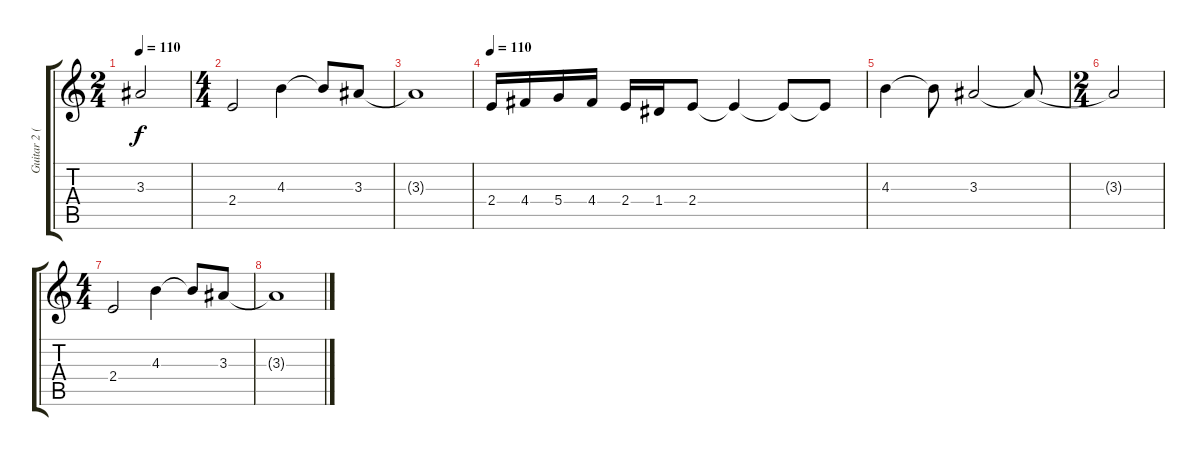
\track ("Guitar 2 (Tommy Eriksson)" "Guitar 2 (") {instrument distortionguitar}
\staff {score tabs}
\tuning (E4 B3 G3 D3 A2 E2) {hide}
\ts (2 4)
\tempo 110
\clef g2
\ks c
3.3{t}.2{dy f} |
\ts (4 4)
2.4.2 4.3.4 4.3{t}.8 3.3.8 |
3.3{t}.1 |
\tempo 110
2.4.16 4.4.16 5.4.16 4.4.16 2.4.16 1.4.16 2.4.8 2.4{t}.4 2.4{t}.8 2.4{t}.8 |
4.3.4 4.3{t}.8 3.3.2 3.3{t}.8 |
\ts (2 4)
3.3{t}.2 |
\ts (4 4)
2.4.2 4.3.4 4.3{t}.8 3.3.8 |
3.3{t}.1{volume 10}
